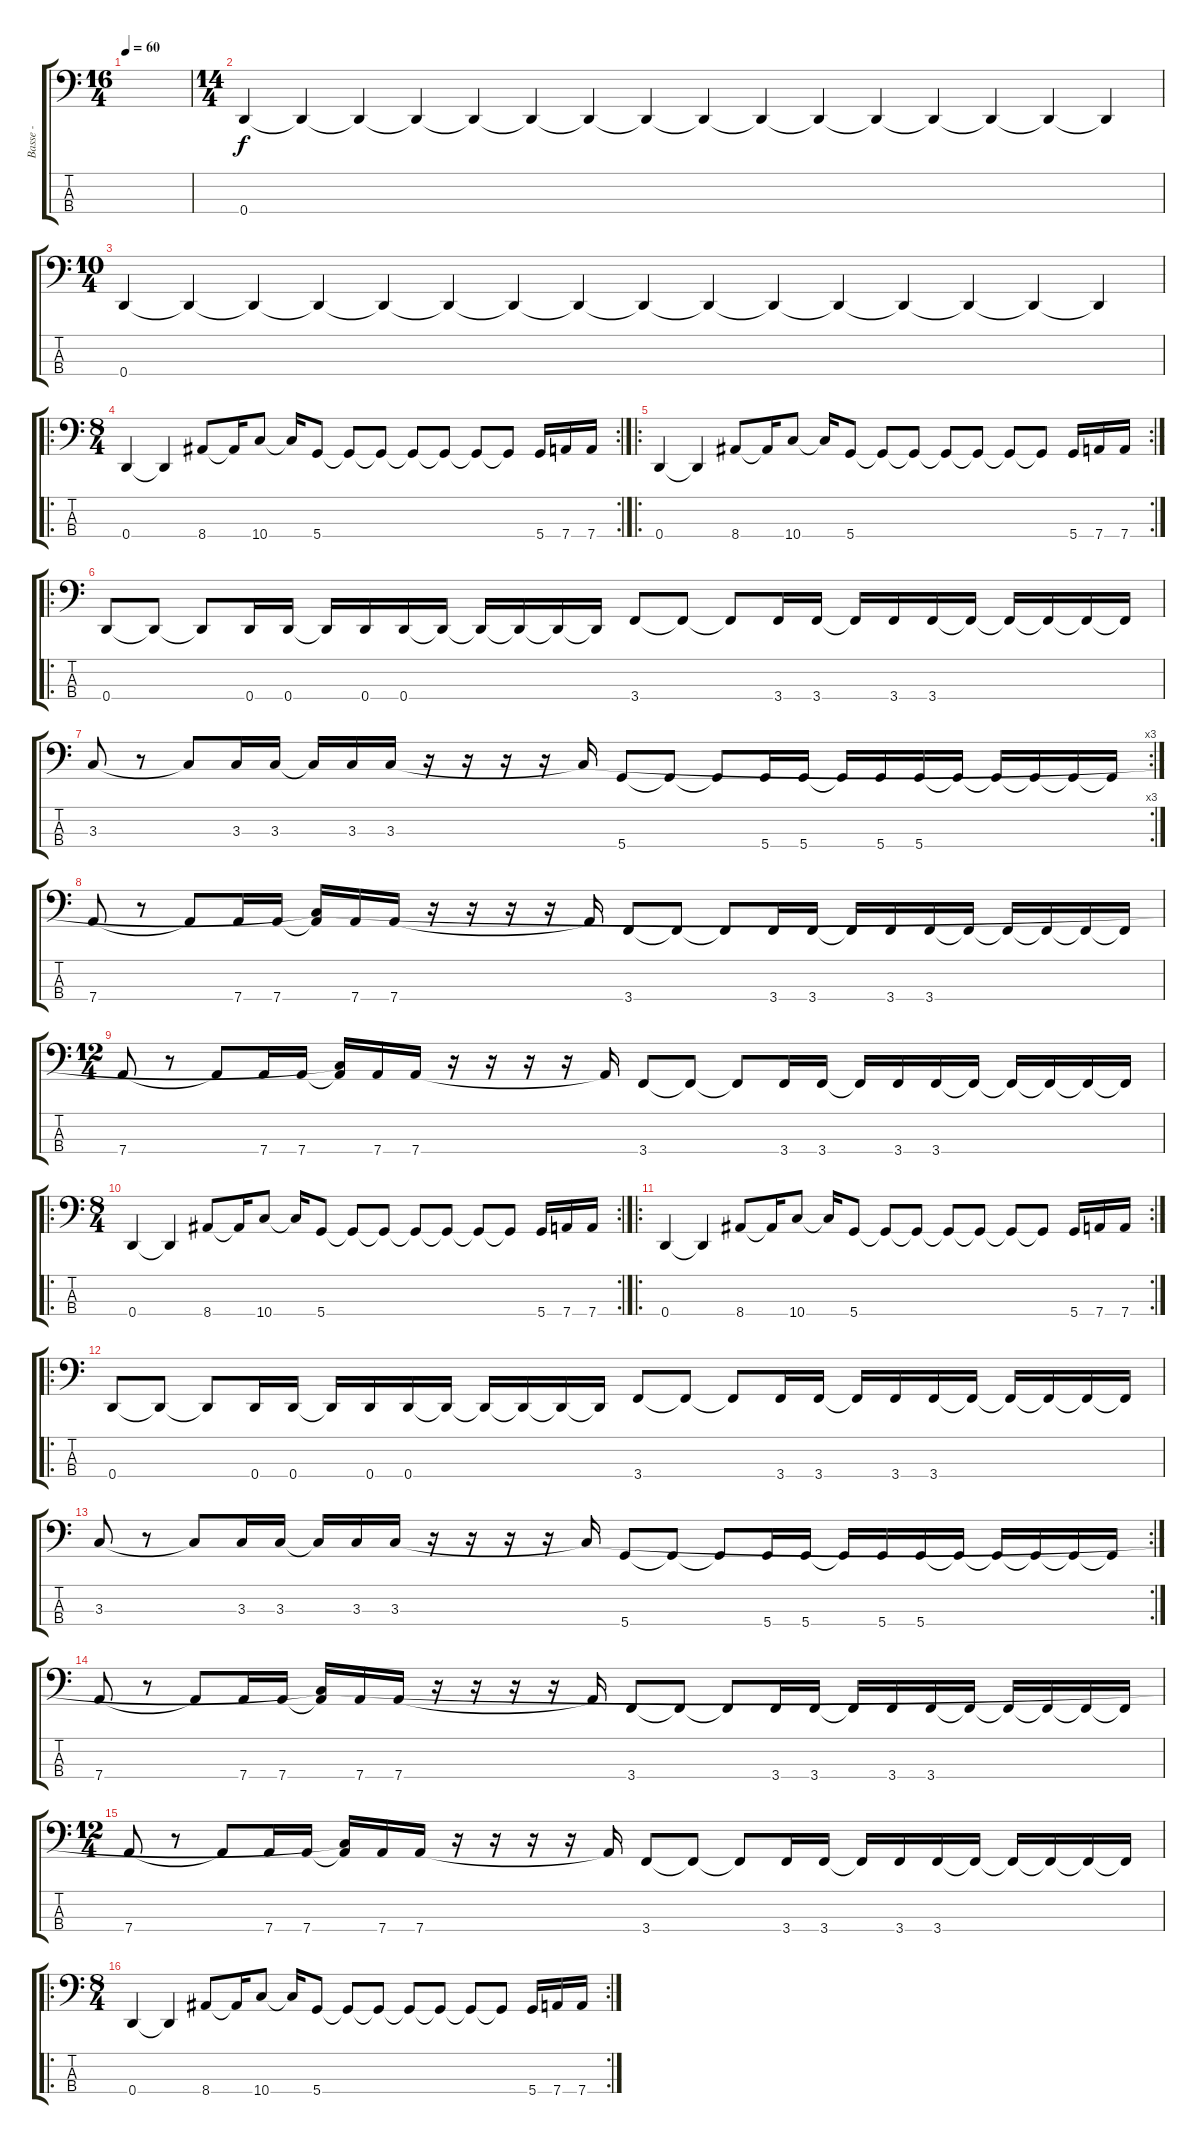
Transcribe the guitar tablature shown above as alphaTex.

\track ("Basse - " "Basse - ") {instrument electricbassfinger}
\staff {score tabs}
\tuning (G2 D2 A1 D1) {hide}
\ts (16 4)
\tempo 60
\clef f4
\ks c
|
\ts (14 4)
0.4.4 0.4{t}.4 0.4{t}.4 0.4{t}.4 0.4{t}.4 0.4{t}.4 0.4{t}.4 0.4{t}.4 0.4{t}.4 0.4{t}.4 0.4{t}.4 0.4{t}.4 0.4{t}.4 0.4{t}.4 0.4{t}.4 0.4{t}.4 |
\ts (10 4)
0.4.4 0.4{t}.4 0.4{t}.4 0.4{t}.4 0.4{t}.4 0.4{t}.4 0.4{t}.4 0.4{t}.4 0.4{t}.4 0.4{t}.4 0.4{t}.4 0.4{t}.4 0.4{t}.4 0.4{t}.4 0.4{t}.4 0.4{t}.4 |
\ro
\rc 2
\ts (8 4)
0.4.4 0.4{t}.4 8.4.8 8.4{t}.16 10.4.8 10.4{t}.16 5.4.8 5.4{t}.8 5.4{t}.8 5.4{t}.8 5.4{t}.8 5.4{t}.8 5.4{t}.8 5.4.16 7.4.16 7.4.16 |
\ro
\rc 2
0.4.4 0.4{t}.4 8.4.8 8.4{t}.16 10.4.8 10.4{t}.16 5.4.8 5.4{t}.8 5.4{t}.8 5.4{t}.8 5.4{t}.8 5.4{t}.8 5.4{t}.8 5.4.16 7.4.16 7.4.16 |
\ro
0.4.8 0.4{t}.8 0.4{t}.8 0.4.16 0.4.16 0.4{t}.16 0.4.16 0.4.16 0.4{t}.16 0.4{t}.16 0.4{t}.16 0.4{t}.16 0.4{t}.16 3.4.8 3.4{t}.8 3.4{t}.8 3.4.16 3.4.16 3.4{t}.16 3.4.16 3.4.16 3.4{t}.16 3.4{t}.16 3.4{t}.16 3.4{t}.16 3.4{t}.16 |
\rc 3
3.3.8 r.8 3.3{t}.8 3.3.16 3.3.16 3.3{t}.16 3.3.16 3.3.16 r.16 r.16 r.16 r.16 3.3{t}.16 5.4.8 5.4{t}.8 5.4{t}.8 5.4.16 5.4.16 5.4{t}.16 5.4.16 5.4.16 5.4{t}.16 5.4{t}.16 5.4{t}.16 5.4{t}.16 5.4{t}.16 |
7.4.8 r.8 7.4{t}.8 7.4.16 7.4.16 (3.3{t} 7.4{t}).16 7.4.16 7.4.16 r.16 r.16 r.16 r.16 7.4{t}.16 3.4.8 3.4{t}.8 3.4{t}.8 3.4.16 3.4.16 3.4{t}.16 3.4.16 3.4.16 3.4{t}.16 3.4{t}.16 3.4{t}.16 3.4{t}.16 3.4{t}.16 |
\ts (12 4)
7.4.8 r.8 7.4{t}.8 7.4.16 7.4.16 (3.3{t} 7.4{t}).16 7.4.16 7.4.16 r.16 r.16 r.16 r.16 7.4{t}.16 3.4.8 3.4{t}.8 3.4{t}.8 3.4.16 3.4.16 3.4{t}.16 3.4.16 3.4.16 3.4{t}.16 3.4{t}.16 3.4{t}.16 3.4{t}.16 3.4{t}.16 |
\ro
\rc 2
\ts (8 4)
0.4.4 0.4{t}.4 8.4.8 8.4{t}.16 10.4.8 10.4{t}.16 5.4.8 5.4{t}.8 5.4{t}.8 5.4{t}.8 5.4{t}.8 5.4{t}.8 5.4{t}.8 5.4.16 7.4.16 7.4.16 |
\ro
\rc 2
0.4.4 0.4{t}.4 8.4.8 8.4{t}.16 10.4.8 10.4{t}.16 5.4.8 5.4{t}.8 5.4{t}.8 5.4{t}.8 5.4{t}.8 5.4{t}.8 5.4{t}.8 5.4.16 7.4.16 7.4.16 |
\ro
0.4.8 0.4{t}.8 0.4{t}.8 0.4.16 0.4.16 0.4{t}.16 0.4.16 0.4.16 0.4{t}.16 0.4{t}.16 0.4{t}.16 0.4{t}.16 0.4{t}.16 3.4.8 3.4{t}.8 3.4{t}.8 3.4.16 3.4.16 3.4{t}.16 3.4.16 3.4.16 3.4{t}.16 3.4{t}.16 3.4{t}.16 3.4{t}.16 3.4{t}.16 |
\rc 2
3.3.8 r.8 3.3{t}.8 3.3.16 3.3.16 3.3{t}.16 3.3.16 3.3.16 r.16 r.16 r.16 r.16 3.3{t}.16 5.4.8 5.4{t}.8 5.4{t}.8 5.4.16 5.4.16 5.4{t}.16 5.4.16 5.4.16 5.4{t}.16 5.4{t}.16 5.4{t}.16 5.4{t}.16 5.4{t}.16 |
7.4.8 r.8 7.4{t}.8 7.4.16 7.4.16 (3.3{t} 7.4{t}).16 7.4.16 7.4.16 r.16 r.16 r.16 r.16 7.4{t}.16 3.4.8 3.4{t}.8 3.4{t}.8 3.4.16 3.4.16 3.4{t}.16 3.4.16 3.4.16 3.4{t}.16 3.4{t}.16 3.4{t}.16 3.4{t}.16 3.4{t}.16 |
\ts (12 4)
7.4.8 r.8 7.4{t}.8 7.4.16 7.4.16 (3.3{t} 7.4{t}).16 7.4.16 7.4.16 r.16 r.16 r.16 r.16 7.4{t}.16 3.4.8 3.4{t}.8 3.4{t}.8 3.4.16 3.4.16 3.4{t}.16 3.4.16 3.4.16 3.4{t}.16 3.4{t}.16 3.4{t}.16 3.4{t}.16 3.4{t}.16 |
\ro
\rc 2
\ts (8 4)
0.4.4 0.4{t}.4 8.4.8 8.4{t}.16 10.4.8 10.4{t}.16 5.4.8 5.4{t}.8 5.4{t}.8 5.4{t}.8 5.4{t}.8 5.4{t}.8 5.4{t}.8 5.4.16 7.4.16 7.4.16
